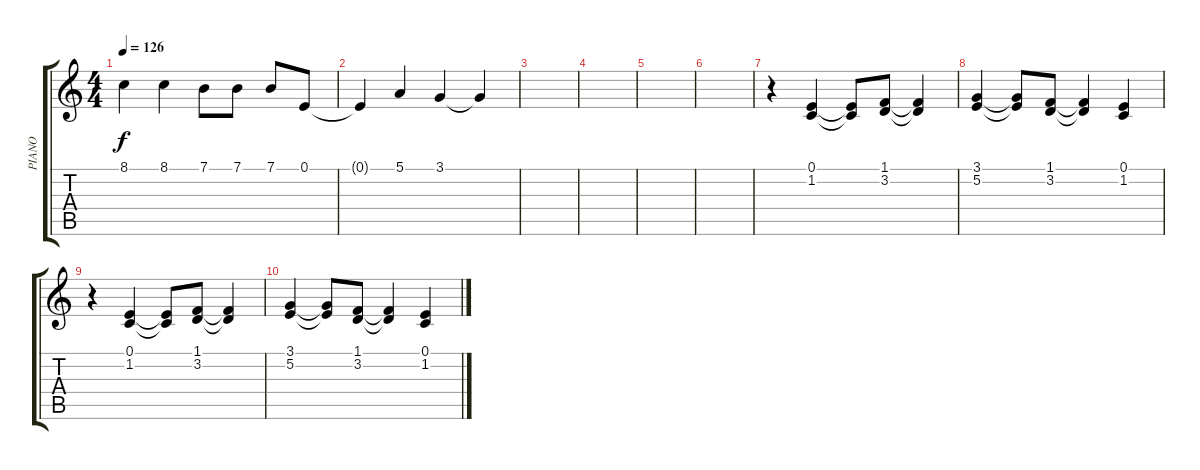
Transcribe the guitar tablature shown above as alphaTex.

\track ("PIANO" "PIANO") {instrument electricgrandpiano}
\staff {score tabs}
\tuning (E4 B3 G3 D3 A2 E2) {hide}
\ts (4 4)
\tempo 126
\clef g2
\ks c
8.1.4{dy f instrument electricgrandpiano} 8.1.4 7.1.8 7.1.8 7.1.8 0.1.8 |
0.1{t}.4 5.1.4 3.1.4 3.1{t}.4 |
|
|
|
|
r.4{volume 8 instrument choiraahs} (0.1 1.2).4 (0.1{t} 1.2{t}).8 (1.1 3.2).8 (1.1{t} 3.2{t}).4 |
(3.1 5.2).4 (3.1{t} 5.2{t}).8 (1.1 3.2).8 (1.1{t} 3.2{t}).4 (0.1 1.2).4 |
r.4 (0.1 1.2).4 (0.1{t} 1.2{t}).8 (1.1 3.2).8 (1.1{t} 3.2{t}).4 |
(3.1 5.2).4 (3.1{t} 5.2{t}).8 (1.1 3.2).8 (1.1{t} 3.2{t}).4 (0.1 1.2).4
